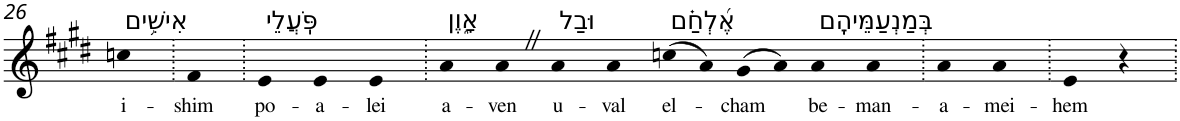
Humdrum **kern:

**kern	**text
*part1	*part1
*staff1	*staff1
*I"Piano	*
*I'Pno	*
!!LO:PB:g=z
*clefG2	*
*k[f#c#g#d#]	*
*E:	*
=26	=26
!LO:TX:a:t=אִישִׁ֥ים	!
!	!LO:LY:b
4ccn	i-
=27.	=27.
!	!LO:LY:b
4f#	-shim
=28.	=28.
!LO:TX:a:t=פֹּֽעֲלֵי	!
!	!LO:LY:b
4e	po-
!	!LO:LY:b
4e	-a-
!	!LO:LY:b
4e	-lei
=29.	=29.
!LO:TX:a:t=אָ֑וֶן	!
!	!LO:LY:b
4a	a-
!	!LO:LY:b
4aZ	-ven
!LO:TX:a:t=וּבַל	!
!	!LO:LY:b
4a	u-
!	!LO:LY:b
4a	-val
!LO:TX:a:t=אֶ֝לְחַ֗ם	!
!	!LO:LY:b
(>8ccn	el-
8a)	.
!	!LO:LY:b
(>8g#	-cham
8a)	.
!LO:TX:a:t=בְּמַנְעַמֵּיהֶֽם	!
!	!LO:LY:b
4a	be-
!	!LO:LY:b
4a	-man-
=30.	=30.
!	!LO:LY:b
4a	-a-
!	!LO:LY:b
4a	-mei-
=31.	=31.
!	!LO:LY:b
4e	-hem
4r	.
=.	=.
*-	*-
